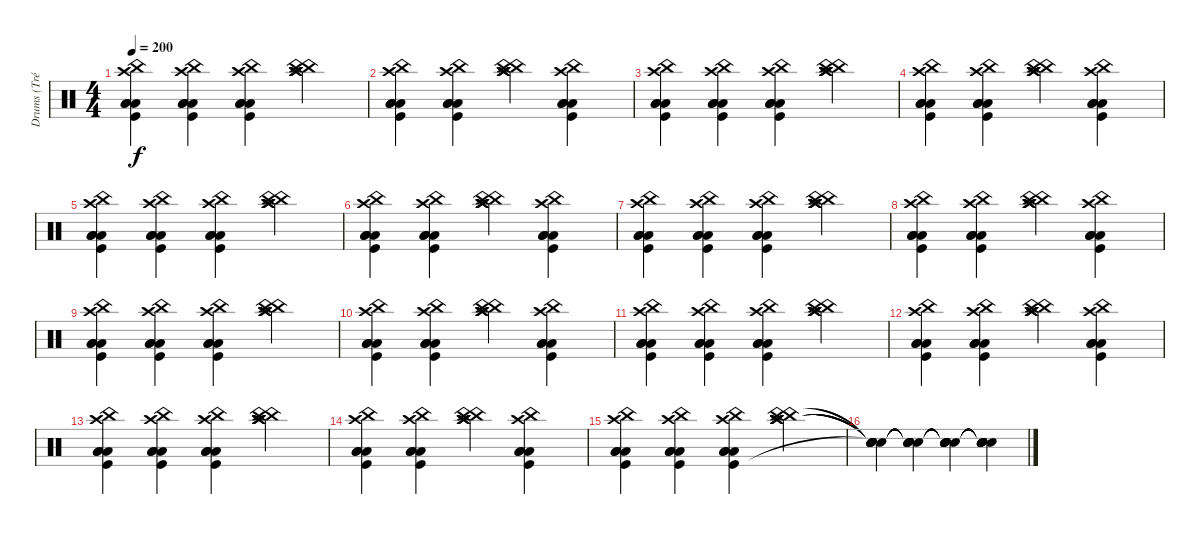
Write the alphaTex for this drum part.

\track ("Drums (Tré Cool)" "Drums (Tré") {instrument percussion}
\staff {score}
\articulation defaults
\ts (4 4)
\tempo 200
\clef neutral
\ks c
("Crash high (hit)" "China (hit)" "Low Floor Tom (hit)" "Low Floor Tom (hit)" "Low Floor Tom (hit)" "Kick (hit)").4{dy f} ("Crash high (hit)" "China (hit)" "Low Floor Tom (hit)" "Low Floor Tom (hit)" "Low Floor Tom (hit)" "Kick (hit)").4 ("Crash high (hit)" "China (hit)" "Low Floor Tom (hit)" "Low Floor Tom (hit)" "Low Floor Tom (hit)" "Kick (hit)").4 ("Crash high (hit)" "China (hit)" "Crash high (hit)" "China (hit)" "Crash high (hit)").4 |
("Crash high (hit)" "China (hit)" "Low Floor Tom (hit)" "Low Floor Tom (hit)" "Low Floor Tom (hit)" "Kick (hit)").4 ("Crash high (hit)" "China (hit)" "Low Floor Tom (hit)" "Low Floor Tom (hit)" "Low Floor Tom (hit)" "Kick (hit)").4 ("Crash high (hit)" "China (hit)" "Crash high (hit)" "China (hit)" "Crash high (hit)").4 ("Crash high (hit)" "China (hit)" "Low Floor Tom (hit)" "Low Floor Tom (hit)" "Low Floor Tom (hit)" "Kick (hit)").4 |
("Crash high (hit)" "China (hit)" "Low Floor Tom (hit)" "Low Floor Tom (hit)" "Low Floor Tom (hit)" "Kick (hit)").4 ("Crash high (hit)" "China (hit)" "Low Floor Tom (hit)" "Low Floor Tom (hit)" "Low Floor Tom (hit)" "Kick (hit)").4 ("Crash high (hit)" "China (hit)" "Low Floor Tom (hit)" "Low Floor Tom (hit)" "Low Floor Tom (hit)" "Kick (hit)").4 ("Crash high (hit)" "China (hit)" "Crash high (hit)" "China (hit)" "Crash high (hit)").4 |
("Crash high (hit)" "China (hit)" "Low Floor Tom (hit)" "Low Floor Tom (hit)" "Low Floor Tom (hit)" "Kick (hit)").4 ("Crash high (hit)" "China (hit)" "Low Floor Tom (hit)" "Low Floor Tom (hit)" "Low Floor Tom (hit)" "Kick (hit)").4 ("Crash high (hit)" "China (hit)" "Crash high (hit)" "China (hit)" "Crash high (hit)").4 ("Crash high (hit)" "China (hit)" "Low Floor Tom (hit)" "Low Floor Tom (hit)" "Low Floor Tom (hit)" "Kick (hit)").4 |
("Crash high (hit)" "China (hit)" "Low Floor Tom (hit)" "Low Floor Tom (hit)" "Low Floor Tom (hit)" "Kick (hit)").4 ("Crash high (hit)" "China (hit)" "Low Floor Tom (hit)" "Low Floor Tom (hit)" "Low Floor Tom (hit)" "Kick (hit)").4 ("Crash high (hit)" "China (hit)" "Low Floor Tom (hit)" "Low Floor Tom (hit)" "Low Floor Tom (hit)" "Kick (hit)").4 ("Crash high (hit)" "China (hit)" "Crash high (hit)" "China (hit)" "Crash high (hit)").4 |
("Crash high (hit)" "China (hit)" "Low Floor Tom (hit)" "Low Floor Tom (hit)" "Low Floor Tom (hit)" "Kick (hit)").4 ("Crash high (hit)" "China (hit)" "Low Floor Tom (hit)" "Low Floor Tom (hit)" "Low Floor Tom (hit)" "Kick (hit)").4 ("Crash high (hit)" "China (hit)" "Crash high (hit)" "China (hit)" "Crash high (hit)").4 ("Crash high (hit)" "China (hit)" "Low Floor Tom (hit)" "Low Floor Tom (hit)" "Low Floor Tom (hit)" "Kick (hit)").4 |
("Crash high (hit)" "China (hit)" "Low Floor Tom (hit)" "Low Floor Tom (hit)" "Low Floor Tom (hit)" "Kick (hit)").4 ("Crash high (hit)" "China (hit)" "Low Floor Tom (hit)" "Low Floor Tom (hit)" "Low Floor Tom (hit)" "Kick (hit)").4 ("Crash high (hit)" "China (hit)" "Low Floor Tom (hit)" "Low Floor Tom (hit)" "Low Floor Tom (hit)" "Kick (hit)").4 ("Crash high (hit)" "China (hit)" "Crash high (hit)" "China (hit)" "Crash high (hit)").4 |
("Crash high (hit)" "China (hit)" "Low Floor Tom (hit)" "Low Floor Tom (hit)" "Low Floor Tom (hit)" "Kick (hit)").4 ("Crash high (hit)" "China (hit)" "Low Floor Tom (hit)" "Low Floor Tom (hit)" "Low Floor Tom (hit)" "Kick (hit)").4 ("Crash high (hit)" "China (hit)" "Crash high (hit)" "China (hit)" "Crash high (hit)").4 ("Crash high (hit)" "China (hit)" "Low Floor Tom (hit)" "Low Floor Tom (hit)" "Low Floor Tom (hit)" "Kick (hit)").4 |
("Crash high (hit)" "China (hit)" "Low Floor Tom (hit)" "Low Floor Tom (hit)" "Low Floor Tom (hit)" "Kick (hit)").4 ("Crash high (hit)" "China (hit)" "Low Floor Tom (hit)" "Low Floor Tom (hit)" "Low Floor Tom (hit)" "Kick (hit)").4 ("Crash high (hit)" "China (hit)" "Low Floor Tom (hit)" "Low Floor Tom (hit)" "Low Floor Tom (hit)" "Kick (hit)").4 ("Crash high (hit)" "China (hit)" "Crash high (hit)" "China (hit)" "Crash high (hit)").4 |
("Crash high (hit)" "China (hit)" "Low Floor Tom (hit)" "Low Floor Tom (hit)" "Low Floor Tom (hit)" "Kick (hit)").4 ("Crash high (hit)" "China (hit)" "Low Floor Tom (hit)" "Low Floor Tom (hit)" "Low Floor Tom (hit)" "Kick (hit)").4 ("Crash high (hit)" "China (hit)" "Crash high (hit)" "China (hit)" "Crash high (hit)").4 ("Crash high (hit)" "China (hit)" "Low Floor Tom (hit)" "Low Floor Tom (hit)" "Low Floor Tom (hit)" "Kick (hit)").4 |
("Crash high (hit)" "China (hit)" "Low Floor Tom (hit)" "Low Floor Tom (hit)" "Low Floor Tom (hit)" "Kick (hit)").4 ("Crash high (hit)" "China (hit)" "Low Floor Tom (hit)" "Low Floor Tom (hit)" "Low Floor Tom (hit)" "Kick (hit)").4 ("Crash high (hit)" "China (hit)" "Low Floor Tom (hit)" "Low Floor Tom (hit)" "Low Floor Tom (hit)" "Kick (hit)").4 ("Crash high (hit)" "China (hit)" "Crash high (hit)" "China (hit)" "Crash high (hit)").4 |
("Crash high (hit)" "China (hit)" "Low Floor Tom (hit)" "Low Floor Tom (hit)" "Low Floor Tom (hit)" "Kick (hit)").4 ("Crash high (hit)" "China (hit)" "Low Floor Tom (hit)" "Low Floor Tom (hit)" "Low Floor Tom (hit)" "Kick (hit)").4 ("Crash high (hit)" "China (hit)" "Crash high (hit)" "China (hit)" "Crash high (hit)").4 ("Crash high (hit)" "China (hit)" "Low Floor Tom (hit)" "Low Floor Tom (hit)" "Low Floor Tom (hit)" "Kick (hit)").4 |
("Crash high (hit)" "China (hit)" "Low Floor Tom (hit)" "Low Floor Tom (hit)" "Low Floor Tom (hit)" "Kick (hit)").4 ("Crash high (hit)" "China (hit)" "Low Floor Tom (hit)" "Low Floor Tom (hit)" "Low Floor Tom (hit)" "Kick (hit)").4 ("Crash high (hit)" "China (hit)" "Low Floor Tom (hit)" "Low Floor Tom (hit)" "Low Floor Tom (hit)" "Kick (hit)").4 ("Crash high (hit)" "China (hit)" "Crash high (hit)" "China (hit)" "Crash high (hit)").4 |
("Crash high (hit)" "China (hit)" "Low Floor Tom (hit)" "Low Floor Tom (hit)" "Low Floor Tom (hit)" "Kick (hit)").4 ("Crash high (hit)" "China (hit)" "Low Floor Tom (hit)" "Low Floor Tom (hit)" "Low Floor Tom (hit)" "Kick (hit)").4 ("Crash high (hit)" "China (hit)" "Crash high (hit)" "China (hit)" "Crash high (hit)").4 ("Crash high (hit)" "China (hit)" "Low Floor Tom (hit)" "Low Floor Tom (hit)" "Low Floor Tom (hit)" "Kick (hit)").4 |
("Crash high (hit)" "China (hit)" "Low Floor Tom (hit)" "Low Floor Tom (hit)" "Low Floor Tom (hit)" "Kick (hit)").4 ("Crash high (hit)" "China (hit)" "Low Floor Tom (hit)" "Low Floor Tom (hit)" "Low Floor Tom (hit)" "Kick (hit)").4 ("Crash high (hit)" "China (hit)" "Low Floor Tom (hit)" "Low Floor Tom (hit)" "Low Floor Tom (hit)" "Kick (hit)").4 ("Crash high (hit)" "China (hit)" "Crash high (hit)" "China (hit)" "Crash high (hit)").4 |
("Snare (hit)"{t} "Snare (hit)"{t} "Snare (hit)"{t} "Snare (hit)"{t} "Snare (hit)"{t} "Snare (hit)"{t}).4 ("Snare (hit)"{t} "Snare (hit)"{t} "Snare (hit)"{t} "Snare (hit)"{t} "Snare (hit)"{t} "Snare (hit)"{t}).4 ("Snare (hit)"{t} "Snare (hit)"{t} "Snare (hit)"{t} "Snare (hit)"{t} "Snare (hit)"{t} "Snare (hit)"{t}).4 ("Snare (hit)"{t} "Snare (hit)"{t} "Snare (hit)"{t} "Snare (hit)"{t} "Snare (hit)"{t} "Snare (hit)"{t}).4
